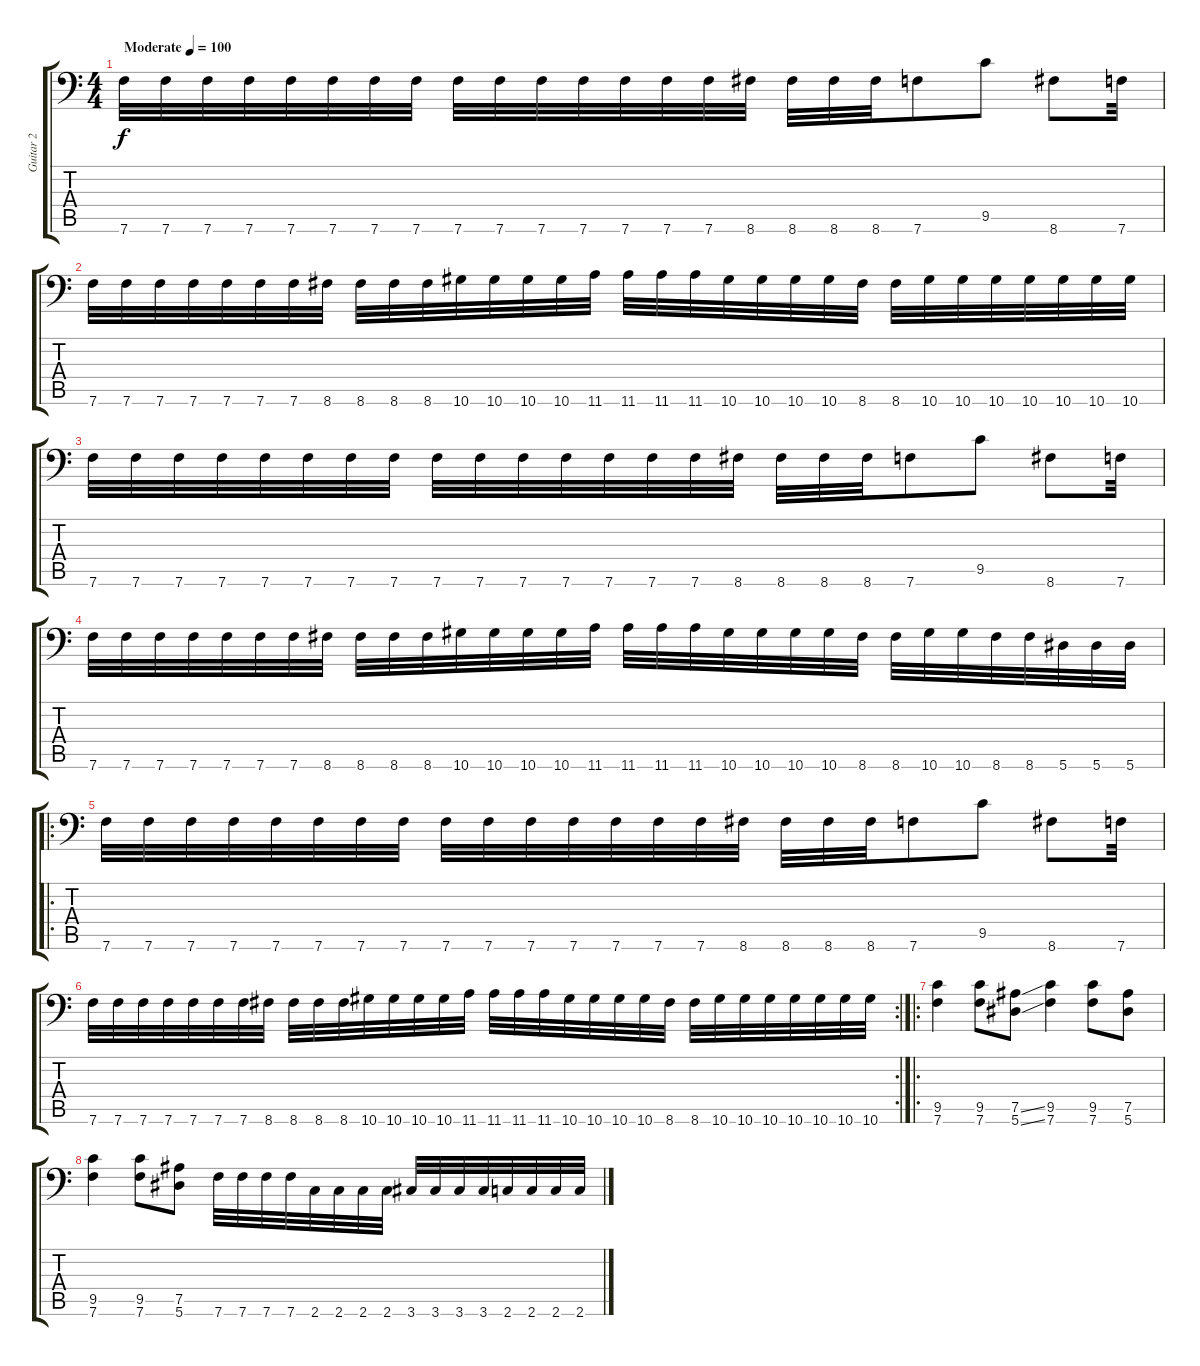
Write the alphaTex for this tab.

\track ("Guitar 2" "Guitar 2") {instrument distortionguitar}
\staff {score tabs}
\tuning (Bb3 F3 Db3 Ab2 Eb2 Bb1) {hide}
\ts (4 4)
\tempo (100 "Moderate")
\clef f4
\ks c
7.6.32{dy f instrument distortionguitar} 7.6.32 7.6.32 7.6.32 7.6.32 7.6.32 7.6.32 7.6.32 7.6.32 7.6.32 7.6.32 7.6.32 7.6.32 7.6.32 7.6.32 8.6.32 8.6.32 8.6.32 8.6.32 7.6.8 9.5.8 8.6.8 7.6.32 |
7.6.32 7.6.32 7.6.32 7.6.32 7.6.32 7.6.32 7.6.32 8.6.32 8.6.32 8.6.32 8.6.32 10.6.32 10.6.32 10.6.32 10.6.32 11.6.32 11.6.32 11.6.32 11.6.32 10.6.32 10.6.32 10.6.32 10.6.32 8.6.32 8.6.32 10.6.32 10.6.32 10.6.32 10.6.32 10.6.32 10.6.32 10.6.32 |
7.6.32 7.6.32 7.6.32 7.6.32 7.6.32 7.6.32 7.6.32 7.6.32 7.6.32 7.6.32 7.6.32 7.6.32 7.6.32 7.6.32 7.6.32 8.6.32 8.6.32 8.6.32 8.6.32 7.6.8 9.5.8 8.6.8 7.6.32 |
7.6.32 7.6.32 7.6.32 7.6.32 7.6.32 7.6.32 7.6.32 8.6.32 8.6.32 8.6.32 8.6.32 10.6.32 10.6.32 10.6.32 10.6.32 11.6.32 11.6.32 11.6.32 11.6.32 10.6.32 10.6.32 10.6.32 10.6.32 8.6.32 8.6.32 10.6.32 10.6.32 8.6.32 8.6.32 5.6.32 5.6.32 5.6.32 |
\ro
7.6.32 7.6.32 7.6.32 7.6.32 7.6.32 7.6.32 7.6.32 7.6.32 7.6.32 7.6.32 7.6.32 7.6.32 7.6.32 7.6.32 7.6.32 8.6.32 8.6.32 8.6.32 8.6.32 7.6.8 9.5.8 8.6.8 7.6.32 |
\rc 2
7.6.32 7.6.32 7.6.32 7.6.32 7.6.32 7.6.32 7.6.32 8.6.32 8.6.32 8.6.32 8.6.32 10.6.32 10.6.32 10.6.32 10.6.32 11.6.32 11.6.32 11.6.32 11.6.32 10.6.32 10.6.32 10.6.32 10.6.32 8.6.32 8.6.32 10.6.32 10.6.32 10.6.32 10.6.32 10.6.32 10.6.32 10.6.32 |
\ro
(9.5 7.6).4 (9.5 7.6).8 (7.5{ss} 5.6{ss}).8 (9.5 7.6).4 (9.5 7.6).8 (7.5 5.6).8 |
(9.5 7.6).4 (9.5 7.6).8 (7.5 5.6).8 7.6.32 7.6.32 7.6.32 7.6.32 2.6.32 2.6.32 2.6.32 2.6.32 3.6.32 3.6.32 3.6.32 3.6.32 2.6.32 2.6.32 2.6.32 2.6.32
